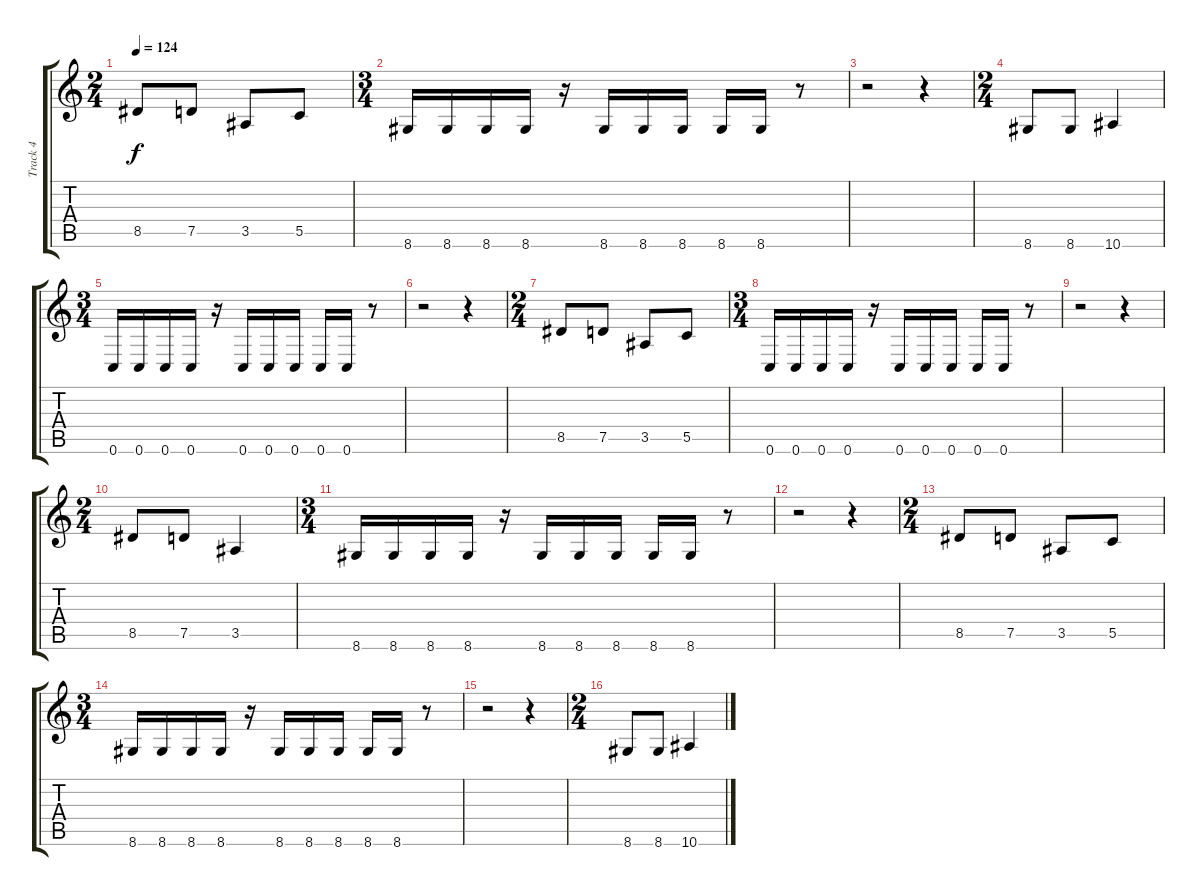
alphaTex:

\track ("Track 4" "Track 4") {instrument electricbasspick}
\staff {score tabs}
\tuning (D4 A3 F3 C3 G2 C2) {hide}
\ts (2 4)
\tempo 124
\clef g2
\ks c
8.5.8{dy f} 7.5.8 3.5.8 5.5.8 |
\ts (3 4)
8.6.16 8.6.16 8.6.16 8.6.16 r.16 8.6.16 8.6.16 8.6.16 8.6.16 8.6.16 r.8 |
r.2 r.4 |
\ts (2 4)
8.6.8 8.6.8 10.6.4 |
\ts (3 4)
0.6.16 0.6.16 0.6.16 0.6.16 r.16 0.6.16 0.6.16 0.6.16 0.6.16 0.6.16 r.8 |
r.2 r.4 |
\ts (2 4)
8.5.8 7.5.8 3.5.8 5.5.8 |
\ts (3 4)
0.6.16 0.6.16 0.6.16 0.6.16 r.16 0.6.16 0.6.16 0.6.16 0.6.16 0.6.16 r.8 |
r.2 r.4 |
\ts (2 4)
8.5.8 7.5.8 3.5.4 |
\ts (3 4)
8.6.16 8.6.16 8.6.16 8.6.16 r.16 8.6.16 8.6.16 8.6.16 8.6.16 8.6.16 r.8 |
r.2 r.4 |
\ts (2 4)
8.5.8 7.5.8 3.5.8 5.5.8 |
\ts (3 4)
8.6.16 8.6.16 8.6.16 8.6.16 r.16 8.6.16 8.6.16 8.6.16 8.6.16 8.6.16 r.8 |
r.2 r.4 |
\ts (2 4)
8.6.8 8.6.8 10.6.4
